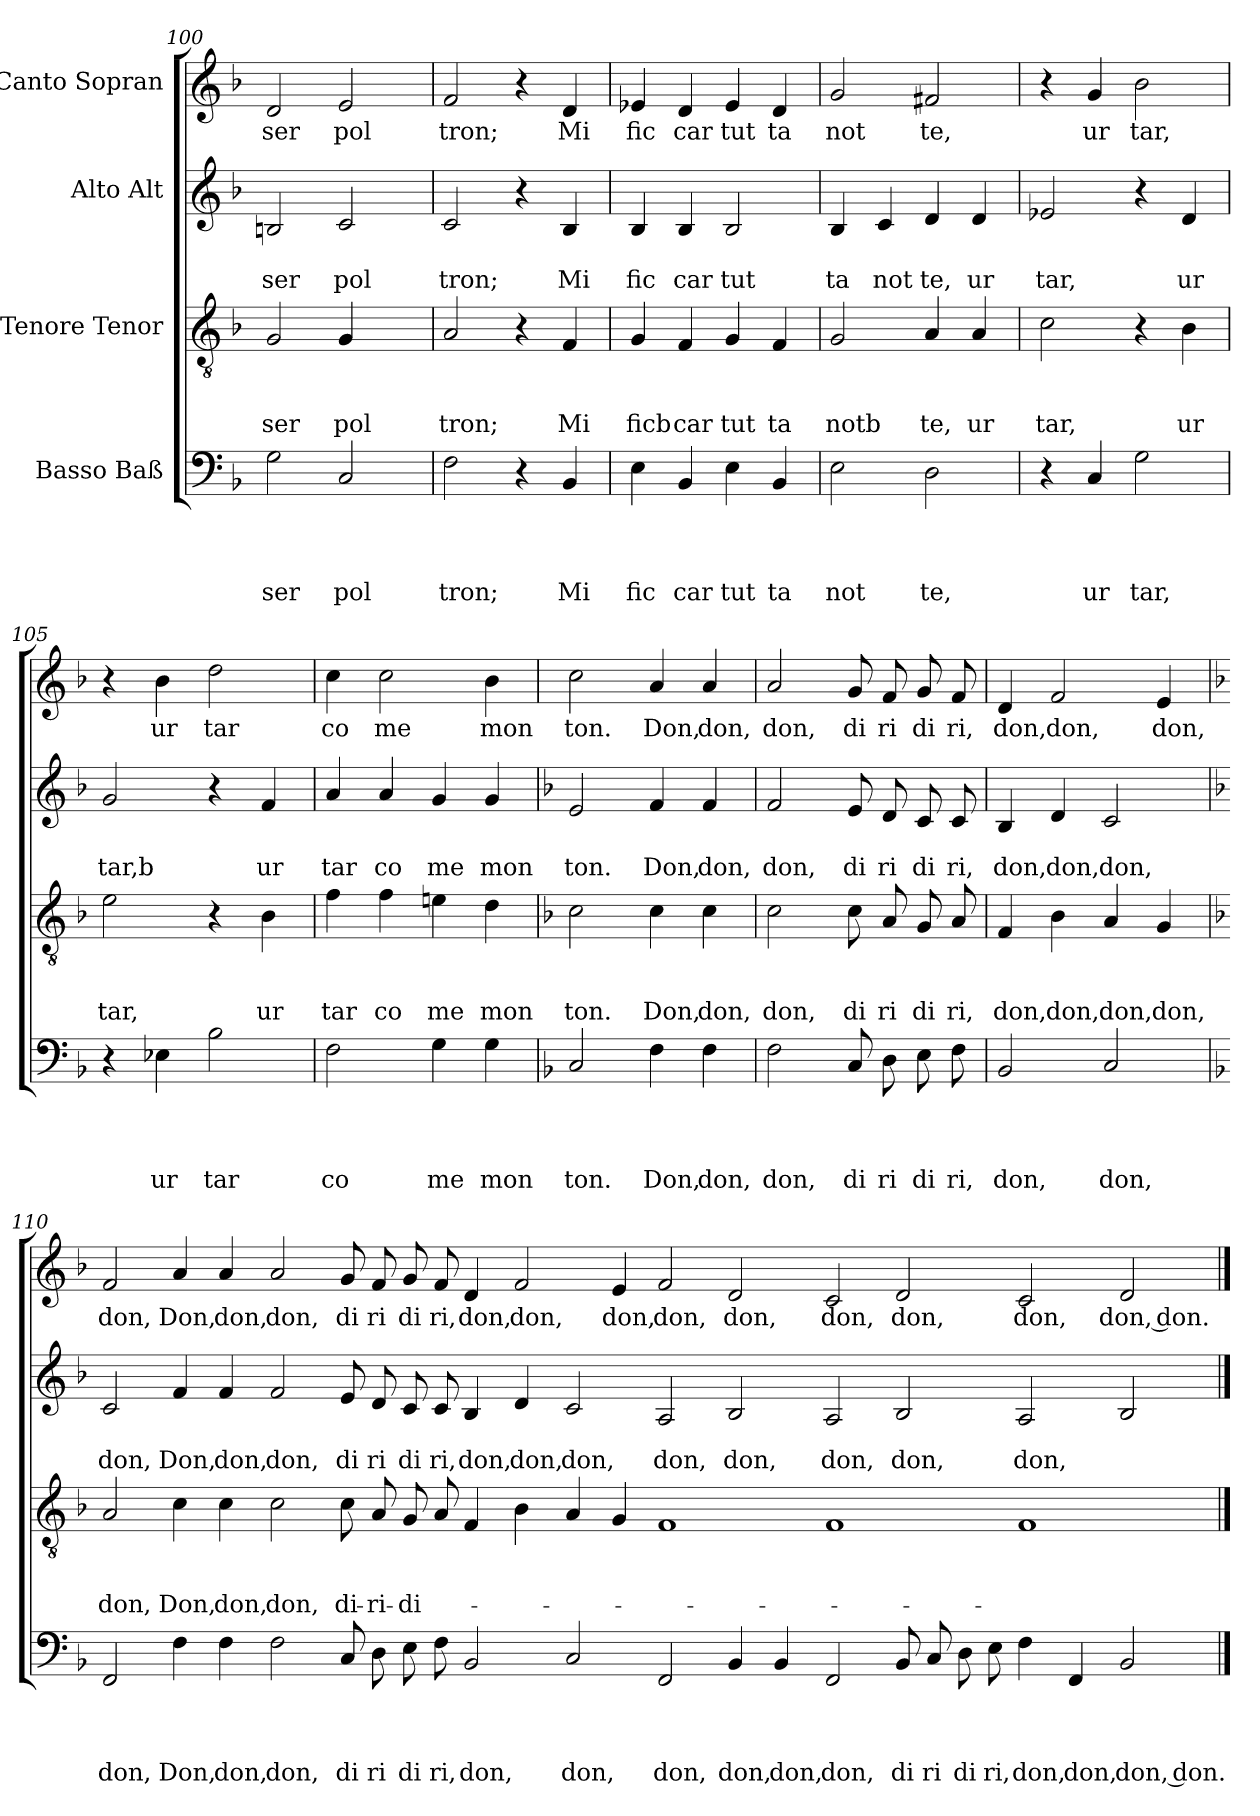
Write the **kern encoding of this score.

**kern	**text	**text	**text	**text	**kern	**text	**text	**text	**kern	**text	**text	**kern	**text
*part4	*part4	*part4	*part4	*part4	*part3	*part3	*part3	*part3	*part2	*part2	*part2	*part1	*part1
*staff4	*staff4	*staff4	*staff4	*staff4	*staff3	*staff3	*staff3	*staff3	*staff2	*staff2	*staff2	*staff1	*staff1
*I"Basso Baß	*	*	*	*	*I"Tenore Tenor	*	*	*	*I"Alto Alt	*	*	*I"Canto Sopran	*
*clefF4	*	*	*	*	*clefGv2	*	*	*	*clefG2	*	*	*clefG2	*
*ITrd-3c-5	*	*	*	*	*	*	*	*	*ITrd-3c-5	*	*	*ITrd-3c-5	*
*k[b-e-]	*	*	*	*	*k[b-]	*	*	*	*k[b-e-]	*	*	*k[b-e-]	*
*B-:	*	*	*	*	*F:	*	*	*	*B-:	*	*	*B-:	*
=100	=100	=100	=100	=100	=100	=100	=100	=100	=100	=100	=100	=100	=100
!	!	!	!	!LO:LY:b	!	!	!	!LO:LY:b	!	!	!LO:LY:b	!	!LO:LY:b
2c\	.	.	.	ser	2G/	.	.	ser	2en/	.	ser	2g/	ser
!	!	!	!	!LO:LY:b	!	!	!	!LO:LY:b	!	!	!LO:LY:b	!	!LO:LY:b
2F/	.	.	.	pol	4G/	.	.	pol	2f/	.	pol	2a/	pol
.	.	.	.	.	4ryy	.	.	.	.	.	.	.	.
=101	=101	=101	=101	=101	=101	=101	=101	=101	=101	=101	=101	=101	=101
!	!	!	!	!LO:LY:b	!	!	!	!LO:LY:b	!	!	!LO:LY:b	!	!LO:LY:b
2B-\	.	.	.	tron;	2A/	.	.	tron;	2f/	.	tron;	2b-/	tron;
4r	.	.	.	.	4r	.	.	.	4r	.	.	4r	.
!	!	!	!	!LO:LY:b	!	!	!	!LO:LY:b	!	!	!LO:LY:b	!	!LO:LY:b
4E-/	.	.	.	Mi	4F/	.	.	Mi	4e-/	.	Mi	4g/	Mi
=102	=102	=102	=102	=102	=102	=102	=102	=102	=102	=102	=102	=102	=102
!	!	!	!	!LO:LY:b	!	!	!	!LO:LY:b:rj	!	!	!LO:LY:b	!	!LO:LY:b
4A\	.	.	.	fic	4G/	.	.	ficb	4e-/	.	fic	4a-X/	fic
!	!	!	!	!LO:LY:b	!	!	!	!LO:LY:b	!	!	!LO:LY:b	!	!LO:LY:b
4E-/	.	.	.	car	4F/	.	.	car	4e-/	.	car	4g/	car
!	!	!	!	!LO:LY:b	!	!	!	!LO:LY:b	!	!	!LO:LY:b	!	!LO:LY:b
4A\	.	.	.	tut	4G/	.	.	tut	2e-/	.	tut	4a-/	tut
!	!	!	!	!LO:LY:b	!	!	!	!LO:LY:b	!	!	!	!	!LO:LY:b
4E-/	.	.	.	ta	4F/	.	.	ta	.	.	.	4g/	ta
=103	=103	=103	=103	=103	=103	=103	=103	=103	=103	=103	=103	=103	=103
!	!	!	!	!LO:LY:b	!	!	!	!LO:LY:b:rj	!	!	!LO:LY:b	!	!LO:LY:b
2A\	.	.	.	not	2G/	.	.	notb	4e-/	.	ta	2cc/	not
!	!	!	!	!	!	!	!	!	!	!	!LO:LY:b	!	!
.	.	.	.	.	.	.	.	.	4f/	.	not	.	.
!	!	!	!	!LO:LY:b	!	!	!	!LO:LY:b	!	!	!LO:LY:b	!	!LO:LY:b
2G\	.	.	.	te,	4A/	.	.	te,	4g/	.	te,	2bn/	te,
!	!	!	!	!	!	!	!	!LO:LY:b	!	!	!LO:LY:b	!	!
.	.	.	.	.	4A/	.	.	ur	4g/	.	ur	.	.
!!LO:LB:g=z
=104	=104	=104	=104	=104	=104	=104	=104	=104	=104	=104	=104	=104	=104
!	!	!	!	!	!	!	!	!LO:LY:b	!	!	!LO:LY:b	!	!
4r	.	.	.	.	2c\	.	.	tar,	2a-X/	.	tar,	4r	.
!	!	!	!	!LO:LY:b	!	!	!	!	!	!	!	!	!LO:LY:b
4F/	.	.	.	ur	.	.	.	.	.	.	.	4cc/	ur
!	!	!	!	!LO:LY:b	!	!	!	!	!	!	!	!	!LO:LY:b
2c\	.	.	.	tar,	4r	.	.	.	4r	.	.	2ee-\	tar,
!	!	!	!	!	!	!	!	!LO:LY:b	!	!	!LO:LY:b	!	!
.	.	.	.	.	4B-\	.	.	ur	4g/	.	ur	.	.
=105	=105	=105	=105	=105	=105	=105	=105	=105	=105	=105	=105	=105	=105
!	!	!	!	!	!	!	!	!LO:LY:b	!	!	!LO:LY:b:rj	!	!
4r	.	.	.	.	2e\	.	.	tar,	2cc/	.	tar,b	4r	.
!	!	!	!	!LO:LY:b	!	!	!	!	!	!	!	!	!LO:LY:b
4A-X\	.	.	.	ur	.	.	.	.	.	.	.	4ee-\	ur
!	!	!	!	!LO:LY:b	!	!	!	!	!	!	!	!	!LO:LY:b
2e-\	.	.	.	tar	4r	.	.	.	4r	.	.	2gg\	tar
!	!	!	!	!	!	!	!	!LO:LY:b	!	!	!LO:LY:b	!	!
.	.	.	.	.	4B-\	.	.	ur	4b-/	.	ur	.	.
=106	=106	=106	=106	=106	=106	=106	=106	=106	=106	=106	=106	=106	=106
!	!	!	!	!LO:LY:b	!	!	!	!LO:LY:b	!	!	!LO:LY:b	!	!LO:LY:b
2B-\	.	.	.	co	4f\	.	.	tar	4dd/	.	tar	4ff\	co
!	!	!	!	!	!	!	!	!LO:LY:b	!	!	!LO:LY:b	!	!LO:LY:b
.	.	.	.	.	4f\	.	.	co	4dd/	.	co	2ff\	me
!	!	!	!	!LO:LY:b	!	!	!	!LO:LY:b	!	!	!LO:LY:b	!	!
4c\	.	.	.	me	4en\	.	.	me	4cc/	.	me	.	.
!	!	!	!	!LO:LY:b	!	!	!	!LO:LY:b	!	!	!LO:LY:b	!	!LO:LY:b
4c\	.	.	.	mon	4d\	.	.	mon	4cc/	.	mon	4ee-\	mon
=107	=107	=107	=107	=107	=107	=107	=107	=107	=107	=107	=107	=107	=107
*	*	*	*	*	*	*	*	*	*	*	*	*k[b-]	*
*	*	*	*	*	*	*	*	*	*	*	*	*F:	*
!	!	!	!	!LO:LY:b	!	!	!	!LO:LY:b	!	!	!LO:LY:b	!	!LO:LY:b
2F/	.	.	.	ton.	2c\	.	.	ton.	2a/	.	ton.	2ff\	ton.
!	!	!	!	!LO:LY:b	!	!	!	!LO:LY:b	!	!	!LO:LY:b	!	!LO:LY:b
4B-\	.	.	.	Don,	4c\	.	.	Don,	4b-/	.	Don,	4dd/	Don,
!	!	!	!	!LO:LY:b	!	!	!	!LO:LY:b	!	!	!LO:LY:b	!	!LO:LY:b
4B-\	.	.	.	don,	4c\	.	.	don,	4b-/	.	don,	4dd/	don,
=108	=108	=108	=108	=108	=108	=108	=108	=108	=108	=108	=108	=108	=108
!	!	!	!	!LO:LY:b	!	!	!	!LO:LY:b	!	!	!LO:LY:b	!	!LO:LY:b
2B-\	.	.	.	don,	2c\	.	.	don,	2b-/	.	don,	2dd/	don,
!	!	!	!	!LO:LY:b	!	!	!	!LO:LY:b	!	!	!LO:LY:b	!	!LO:LY:b
8F/	.	.	.	di	8c\	.	.	di	8a/	.	di	8cc/	di
!	!	!	!	!LO:LY:b	!	!	!	!LO:LY:b	!	!	!LO:LY:b	!	!LO:LY:b
8G\	.	.	.	ri	8A/	.	.	ri	8g/	.	ri	8b-/	ri
!	!	!	!	!LO:LY:b	!	!	!	!LO:LY:b	!	!	!LO:LY:b	!	!LO:LY:b
8A\	.	.	.	di	8G/	.	.	di	8f/	.	di	8cc/	di
!	!	!	!	!LO:LY:b	!	!	!	!LO:LY:b	!	!	!LO:LY:b	!	!LO:LY:b
8B-\	.	.	.	ri,	8A/	.	.	ri,	8f/	.	ri,	8b-/	ri,
=109	=109	=109	=109	=109	=109	=109	=109	=109	=109	=109	=109	=109	=109
!	!	!	!	!LO:LY:b	!	!	!	!LO:LY:b	!	!	!LO:LY:b	!	!LO:LY:b
2E-/	.	.	.	don,	4F/	.	.	don,	4e-/	.	don,	4g/	don,
!	!	!	!	!	!	!	!	!LO:LY:b	!	!	!LO:LY:b	!	!LO:LY:b
.	.	.	.	.	4B-\	.	.	don,	4g/	.	don,	2b-/	don,
!	!	!	!	!LO:LY:b	!	!	!	!LO:LY:b	!	!	!LO:LY:b	!	!
2F/	.	.	.	don,	4A/	.	.	don,	2f/	.	don,	.	.
!	!	!	!	!	!	!	!	!LO:LY:b	!	!	!	!	!LO:LY:b
.	.	.	.	.	4G/	.	.	don,	.	.	.	4a/	don,
!!LO:LB:g=z
=110	=110	=110	=110	=110	=110	=110	=110	=110	=110	=110	=110	=110	=110
*	*	*	*	*	*	*	*	*	*	*	*	*k[b-e-]	*
*	*	*	*	*	*	*	*	*	*	*	*	*B-:	*
!	!	!	!	!LO:LY:b	!	!	!	!LO:LY:b	!	!	!LO:LY:b	!	!LO:LY:b
2BB-/	.	.	.	don,	2A/	.	.	don,	2f/	.	don,	2b-/	don,
!	!	!	!	!LO:LY:b	!	!	!	!LO:LY:b	!	!	!LO:LY:b	!	!LO:LY:b
4B-\	.	.	.	Don,	4c\	.	.	Don,	4b-/	.	Don,	4dd/	Don,
!	!	!	!	!LO:LY:b	!	!	!	!LO:LY:b	!	!	!LO:LY:b	!	!LO:LY:b
4B-\	.	.	.	don,	4c\	.	.	don,	4b-/	.	don,	4dd/	don,
!	!	!	!	!LO:LY:b	!	!	!	!LO:LY:b	!	!	!LO:LY:b	!	!LO:LY:b
2B-\	.	.	.	don,	2c\	.	.	don,	2b-/	.	don,	2dd/	don,
!	!	!	!	!LO:LY:b	!	!	!	!LO:LY:b	!	!	!LO:LY:b	!	!LO:LY:b
8F/	.	.	.	di	8c\	.	.	di-	8a/	.	di	8cc/	di
!	!	!	!	!LO:LY:b	!	!	!	!LO:LY:b	!	!	!LO:LY:b	!	!LO:LY:b
8G\	.	.	.	ri	8A/	.	.	-ri-	8g/	.	ri	8b-/	ri
!	!	!	!	!LO:LY:b	!	!	!	!LO:LY:b	!	!	!LO:LY:b	!	!LO:LY:b
8A\	.	.	.	di	8G/	.	.	-di-	8f/	.	di	8cc/	di
!	!	!	!	!LO:LY:b	!	!	!	!	!	!	!LO:LY:b	!	!LO:LY:b
8B-\	.	.	.	ri,	8A/	.	.	.	8f/	.	ri,	8b-/	ri,
!	!	!	!	!LO:LY:b	!	!	!	!	!	!	!LO:LY:b	!	!LO:LY:b
2E-/	.	.	.	don,	4F/	.	.	.	4e-/	.	don,	4g/	don,
!	!	!	!	!	!	!	!	!	!	!	!LO:LY:b	!	!LO:LY:b
.	.	.	.	.	4B-\	.	.	.	4g/	.	don,	2b-/	don,
!	!	!	!	!LO:LY:b	!	!	!	!	!	!	!LO:LY:b	!	!
2F/	.	.	.	don,	4A/	.	.	.	2f/	.	don,	.	.
!	!	!	!	!	!	!	!	!	!	!	!	!	!LO:LY:b
.	.	.	.	.	4G/	.	.	.	.	.	.	4a/	don,
!	!	!	!	!LO:LY:b	!	!	!	!	!	!	!LO:LY:b	!	!LO:LY:b
2BB-/	.	.	.	don,	1F	.	.	.	2d/	.	don,	2b-/	don,
!	!	!	!	!LO:LY:b	!	!	!	!	!	!	!LO:LY:b	!	!LO:LY:b
4E-/	.	.	.	don,	.	.	.	.	2e-/	.	don,	2g/	don,
!	!	!	!	!LO:LY:b	!	!	!	!	!	!	!	!	!
4E-/	.	.	.	don,	.	.	.	.	.	.	.	.	.
!	!	!	!	!LO:LY:b	!	!	!	!	!	!	!LO:LY:b	!	!LO:LY:b
2BB-/	.	.	.	don,	1F	.	.	.	2d/	.	don,	2f/	don,
!	!	!	!	!LO:LY:b	!	!	!	!	!	!	!LO:LY:b	!	!LO:LY:b
8E-/	.	.	.	di	.	.	.	.	2e-/	.	don,	2g/	don,
!	!	!	!	!LO:LY:b	!	!	!	!	!	!	!	!	!
8F/	.	.	.	ri	.	.	.	.	.	.	.	.	.
!	!	!	!	!LO:LY:b	!	!	!	!	!	!	!	!	!
8G\	.	.	.	di	.	.	.	.	.	.	.	.	.
!	!	!	!	!LO:LY:b	!	!	!	!	!	!	!	!	!
8A\	.	.	.	ri,	.	.	.	.	.	.	.	.	.
!	!	!	!	!LO:LY:b	!	!	!	!	!	!	!LO:LY:b	!	!LO:LY:b
4B-\	.	.	.	don,	1F	.	.	.	2d/	.	don,	2f/	don,
!	!	!	!	!LO:LY:b	!	!	!	!	!	!	!	!	!
4BB-/	.	.	.	don,	.	.	.	.	.	.	.	.	.
!	!	!	!	!LO:LY:b	!	!	!	!	!	!	!	!	!LO:LY:b
2E-/	.	.	.	don, don.	.	.	.	.	2e-/	.	.	2g/	don, don.
==	==	==	==	==	==	==	==	==	==	==	==	==	==
*-	*-	*-	*-	*-	*-	*-	*-	*-	*-	*-	*-	*-	*-
